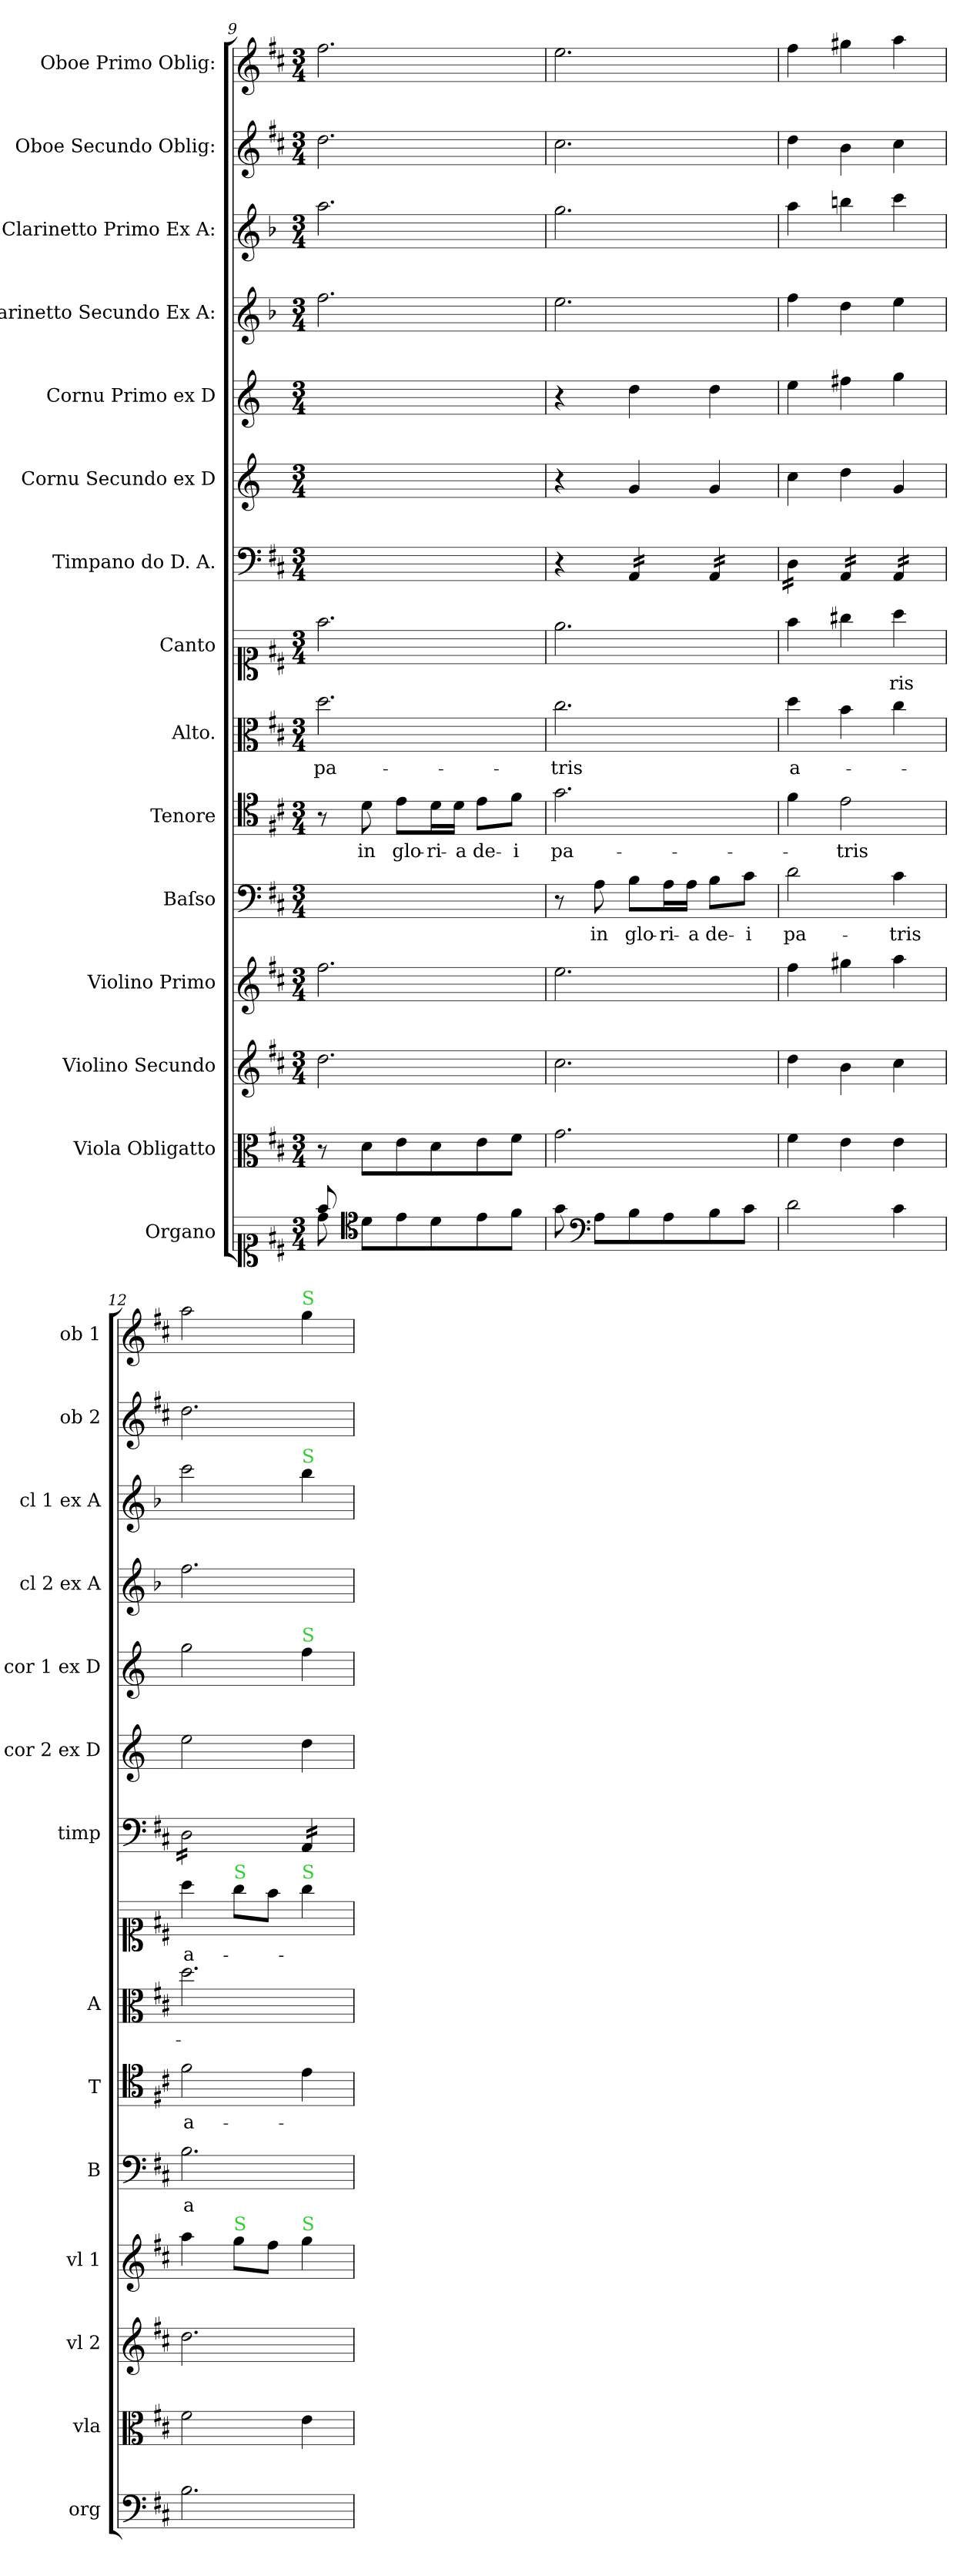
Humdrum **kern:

**kern	**kern	**kern	**kern	**kern	**text	**kern	**text	**kern	**text	**kern	**text	**kern	**kern	**kern	**kern	**kern	**kern	**kern
*part15	*part14	*part13	*part12	*part11	*part11	*part10	*part10	*part9	*part9	*part8	*part8	*part7	*part6	*part5	*part4	*part3	*part2	*part1
*staff15	*staff14	*staff13	*staff12	*staff11	*staff11	*staff10	*staff10	*staff9	*staff9	*staff8	*staff8	*staff7	*staff6	*staff5	*staff4	*staff3	*staff2	*staff1
*I"Organo	*I"Viola Obligatto	*I"Violino Secundo	*I"Violino Primo	*I"Baſso	*	*I"Tenore	*	*I"Alto.	*	*I"Canto	*	*I"Timpano do D. A.	*I"Cornu Secundo ex D	*I"Cornu Primo ex D	*I"Clarinetto Secundo Ex A:	*I"Clarinetto Primo Ex A:	*I"Oboe Secundo Oblig:	*I"Oboe Primo Oblig:
*I'org	*I'vla	*I'vl 2	*I'vl 1	*I'B	*	*I'T	*	*I'A	*	*	*	*I'timp	*I'cor 2 ex D	*I'cor 1 ex D	*I'cl 2 ex A	*I'cl 1 ex A	*I'ob 2	*I'ob 1
*clefC1	*clefC3	*clefG2	*clefG2	*clefF4	*	*clefC4	*	*clefC3	*	*clefC1	*	*clefF4	*clefG2	*clefG2	*clefG2	*clefG2	*clefG2	*clefG2
*	*	*	*	*	*	*	*	*	*	*	*	*	*ITrd6c10	*ITrd6c10	*ITrd2c3	*ITrd2c3	*	*
*k[f#c#]	*k[f#c#]	*k[f#c#]	*k[f#c#]	*k[f#c#]	*	*k[f#c#]	*	*k[f#c#]	*	*k[f#c#]	*	*k[f#c#]	*k[f#c#]	*k[f#c#]	*k[f#c#]	*k[f#c#]	*k[f#c#]	*k[f#c#]
*D:	*D:	*D:	*D:	*D:	*	*D:	*	*D:	*	*D:	*	*D:	*D:	*D:	*D:	*D:	*D:	*D:
*M3/4	*M3/4	*M3/4	*M3/4	*M3/4	*	*M3/4	*	*M3/4	*	*M3/4	*	*M3/4	*M3/4	*M3/4	*M3/4	*M3/4	*M3/4	*M3/4
=9	=9	=9	=9	=9	=9	=9	=9	=9	=9	=9	=9	=9	=9	=9	=9	=9	=9	=9
*^	*	*	*	*	*	*	*	*	*	*	*	*	*	*	*	*	*	*
8ff#/	8dd\	8r	2.dd\	2.ff#\	2.ryy	.	8r	.	2.dd\	pa-	2.ff#\	.	2.ryy	2.ryy	2.ryy	2.dd\	2.ff#\	2.dd\	2.ff#\
*clefC4	*	*	*	*	*	*	*	*	*	*	*	*	*	*	*	*	*	*	*
8d\L	8ryy	8d\L	.	.	.	.	8d\	in	.	.	.	.	.	.	.	.	.	.	.
8e\	2ryy	8e\	.	.	.	.	8e\L	glo-	.	.	.	.	.	.	.	.	.	.	.
8d\	.	8d\	.	.	.	.	16d\L	-ri-	.	.	.	.	.	.	.	.	.	.	.
.	.	.	.	.	.	.	16d\JJ	-a	.	.	.	.	.	.	.	.	.	.	.
8e\	.	8e\	.	.	.	.	8e\L	de-	.	.	.	.	.	.	.	.	.	.	.
8f#\J	.	8f#\J	.	.	.	.	8f#\J	-i	.	.	.	.	.	.	.	.	.	.	.
*v	*v	*	*	*	*	*	*	*	*	*	*	*	*	*	*	*	*	*	*
=10	=10	=10	=10	=10	=10	=10	=10	=10	=10	=10	=10	=10	=10	=10	=10	=10	=10	=10
8g\	2.g\	2.cc#\	2.ee\	8r	.	2.g\	pa-	2.cc#\	-tris	2.ee\	.	4r	4r	4r	2.cc#\	2.ee\	2.cc#\	2.ee\
*clefF4	*	*	*	*	*	*	*	*	*	*	*	*	*	*	*	*	*	*
8A\L	.	.	.	8A\	in	.	.	.	.	.	.	.	.	.	.	.	.	.
*	*	*	*	*	*	*	*	*	*	*	*	*tremolo	*	*	*	*	*	*
8B\	.	.	.	8B\L	glo-	.	.	.	.	.	.	16AA/LL	4A/	4e\	.	.	.	.
.	.	.	.	.	.	.	.	.	.	.	.	16AA/	.	.	.	.	.	.
8A\	.	.	.	16A\L	-ri-	.	.	.	.	.	.	16AA/	.	.	.	.	.	.
.	.	.	.	16A\JJ	-a	.	.	.	.	.	.	16AA/JJ	.	.	.	.	.	.
8B\	.	.	.	8B\L	de-	.	.	.	.	.	.	16AA/LL	4A/	4e\	.	.	.	.
.	.	.	.	.	.	.	.	.	.	.	.	16AA/	.	.	.	.	.	.
8c#\J	.	.	.	8c#\J	-i	.	.	.	.	.	.	16AA/	.	.	.	.	.	.
.	.	.	.	.	.	.	.	.	.	.	.	16AA/JJ	.	.	.	.	.	.
=11	=11	=11	=11	=11	=11	=11	=11	=11	=11	=11	=11	=11	=11	=11	=11	=11	=11	=11
2d\	4f#\	4dd\	4ff#\	2d\	pa-	4f#\	.	4dd\	a-	4ff#\	.	16D\LL	4d\	4f#\	4dd\	4ff#\	4dd\	4ff#\
.	.	.	.	.	.	.	.	.	.	.	.	16D\	.	.	.	.	.	.
.	.	.	.	.	.	.	.	.	.	.	.	16D\	.	.	.	.	.	.
.	.	.	.	.	.	.	.	.	.	.	.	16D\JJ	.	.	.	.	.	.
.	4e\	4b\	4gg#X\	.	.	2e\	-tris	4b\	.	4gg#X\	.	16AA/LL	4e\	4g#X\	4b\	4gg#X\	4b\	4gg#X\
.	.	.	.	.	.	.	.	.	.	.	.	16AA/	.	.	.	.	.	.
.	.	.	.	.	.	.	.	.	.	.	.	16AA/	.	.	.	.	.	.
.	.	.	.	.	.	.	.	.	.	.	.	16AA/JJ	.	.	.	.	.	.
4c#\	4e\	4cc#\	4aa\	4c#\	-tris	.	.	4cc#\	.	4aa\	-ris	16AA/LL	4A/	4a\	4cc#\	4aa\	4cc#\	4aa\
.	.	.	.	.	.	.	.	.	.	.	.	16AA/	.	.	.	.	.	.
.	.	.	.	.	.	.	.	.	.	.	.	16AA/	.	.	.	.	.	.
.	.	.	.	.	.	.	.	.	.	.	.	16AA/JJ	.	.	.	.	.	.
=12	=12	=12	=12	=12	=12	=12	=12	=12	=12	=12	=12	=12	=12	=12	=12	=12	=12	=12
2.B\	2f#\	2.dd\	4aa\	2.B\	a-	2f#\	a-	2.dd\	.	4aa\	a-	16D\LL	2f#\	2a\	2.dd\	2aa\	2.dd\	2aa\
.	.	.	.	.	.	.	.	.	.	.	.	16D\	.	.	.	.	.	.
.	.	.	.	.	.	.	.	.	.	.	.	16D\	.	.	.	.	.	.
.	.	.	.	.	.	.	.	.	.	.	.	16D\	.	.	.	.	.	.
!	!	!	!	!	!	!	!	!	!	!LO:TX:a:color=limegreen:t=S	!	!	!	!	!	!	!	!
!	!	!	!LO:TX:a:color=limegreen:t=S	!	!	!	!	!	!	!	!	!	!	!	!	!	!	!
.	.	.	8gg\L	.	.	.	.	.	.	8gg\L	.	16D\	.	.	.	.	.	.
.	.	.	.	.	.	.	.	.	.	.	.	16D\	.	.	.	.	.	.
.	.	.	8ff#\J	.	.	.	.	.	.	8ff#\J	.	16D\	.	.	.	.	.	.
.	.	.	.	.	.	.	.	.	.	.	.	16D\JJ	.	.	.	.	.	.
!	!	!	!	!	!	!	!	!	!	!	!	!	!	!	!	!	!	!LO:TX:a:color=limegreen:t=S
!	!	!	!	!	!	!	!	!	!	!	!	!	!	!	!	!LO:TX:a:color=limegreen:t=S	!	!
!	!	!	!	!	!	!	!	!	!	!	!	!	!	!LO:TX:a:color=limegreen:t=S	!	!	!	!
!	!	!	!	!	!	!	!	!	!	!LO:TX:a:color=limegreen:t=S	!	!	!	!	!	!	!	!
!	!	!	!LO:TX:a:color=limegreen:t=S	!	!	!	!	!	!	!	!	!	!	!	!	!	!	!
.	4e\	.	4gg\	.	.	4e\	.	.	.	4gg\	.	16AA/LL	4e\	4g\	.	4gg\	.	4gg\
.	.	.	.	.	.	.	.	.	.	.	.	16AA/	.	.	.	.	.	.
.	.	.	.	.	.	.	.	.	.	.	.	16AA/	.	.	.	.	.	.
.	.	.	.	.	.	.	.	.	.	.	.	16AA/JJ	.	.	.	.	.	.
*	*	*	*	*	*	*	*	*	*	*	*	*Xtremolo	*	*	*	*	*	*
=	=	=	=	=	=	=	=	=	=	=	=	=	=	=	=	=	=	=
*-	*-	*-	*-	*-	*-	*-	*-	*-	*-	*-	*-	*-	*-	*-	*-	*-	*-	*-
